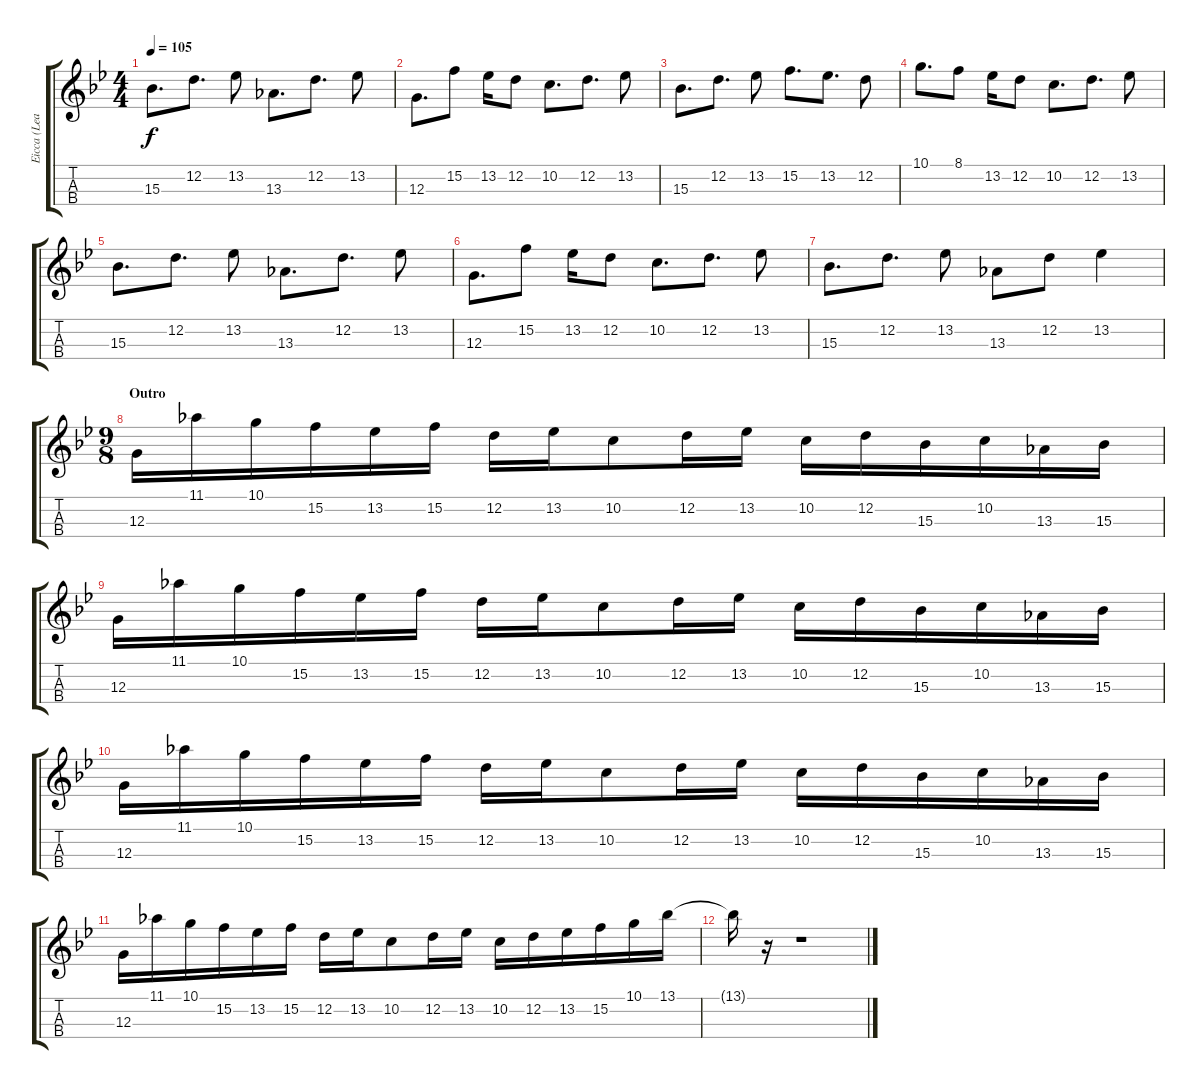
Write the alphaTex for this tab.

\track ("Eicca (Lead 1)" "Eicca (Lea") {instrument contrabass}
\staff {score tabs}
\tuning (A3 D3 G2 C2) {hide}
\ts (4 4)
\tempo 105
\clef g2
\ks bb
15.3.8{d dy f} 12.2.8{d} 13.2.8 13.3.8{d} 12.2.8{d} 13.2.8 |
12.3.8{d} 15.2.8 13.2.16 12.2.8 10.2.8{d} 12.2.8{d} 13.2.8 |
15.3.8{d} 12.2.8{d} 13.2.8 15.2.8{d} 13.2.8{d} 12.2.8 |
10.1.8{d} 8.1.8 13.2.16 12.2.8 10.2.8{d} 12.2.8{d} 13.2.8 |
15.3.8{d} 12.2.8{d} 13.2.8 13.3.8{d} 12.2.8{d} 13.2.8 |
12.3.8{d} 15.2.8 13.2.16 12.2.8 10.2.8{d} 12.2.8{d} 13.2.8 |
15.3.8{d} 12.2.8{d} 13.2.8 13.3.8 12.2.8 13.2.4 |
\ts (9 8)
\section ("" "Outro")
12.3.16 11.1.16 10.1.16 15.2.16 13.2.16 15.2.16 12.2.16 13.2.16 10.2.8 12.2.16 13.2.16 10.2.16 12.2.16 15.3.16 10.2.16 13.3.16 15.3.16 |
12.3.16 11.1.16 10.1.16 15.2.16 13.2.16 15.2.16 12.2.16 13.2.16 10.2.8 12.2.16 13.2.16 10.2.16 12.2.16 15.3.16 10.2.16 13.3.16 15.3.16 |
12.3.16 11.1.16 10.1.16 15.2.16 13.2.16 15.2.16 12.2.16 13.2.16 10.2.8 12.2.16 13.2.16 10.2.16 12.2.16 15.3.16 10.2.16 13.3.16 15.3.16 |
12.3.16 11.1.16 10.1.16 15.2.16 13.2.16 15.2.16 12.2.16 13.2.16 10.2.8 12.2.16 13.2.16 10.2.16 12.2.16 13.2.16 15.2.16 10.1.16 13.1.16 |
13.1{t}.16 r.16 r.1
